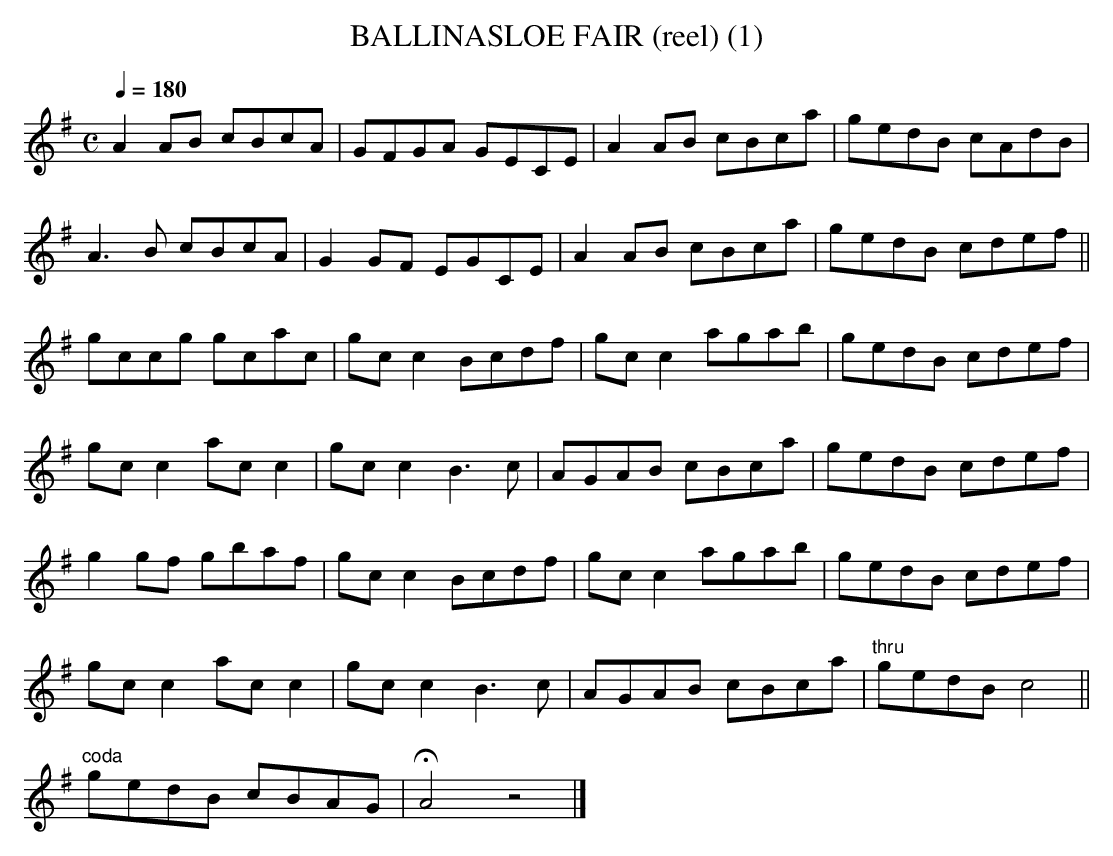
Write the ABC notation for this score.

X:1
T:BALLINASLOE FAIR (reel) (1)
Q:1/4=180
M:C
L:1/8
K:Ador
A2AB cBcA|GFGA GECE|A2AB cBca|gedB cAdB|
A3B cBcA|G2GF EGCE|A2AB cBca|gedB cdef||
gccg gcac|gcc2 Bcdf|gcc2 agab|gedB cdef|
gcc2 acc2|gcc2 B3c|AGAB cBca|gedB cdef|
g2gf gbaf|gcc2 Bcdf|gcc2 agab|gedB cdef|
gcc2 acc2|gcc2 B3c|AGAB cBca|"^thru"gedB c4||
"coda"gedB cBAG|HA4z4|]
